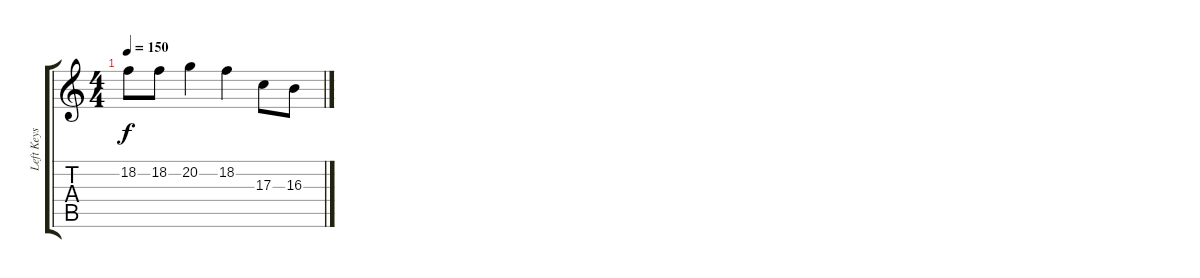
\track ("Left Keys" "Left Keys") {instrument fx4atmosphere}
\staff {score tabs}
\tuning (E4 B3 G3 D3 A2 E2) {hide}
\ts (4 4)
\tempo 150
\clef g2
\ks c
18.2.8{dy f} 18.2.8 20.2.4 18.2.4 17.3.8 16.3.8
